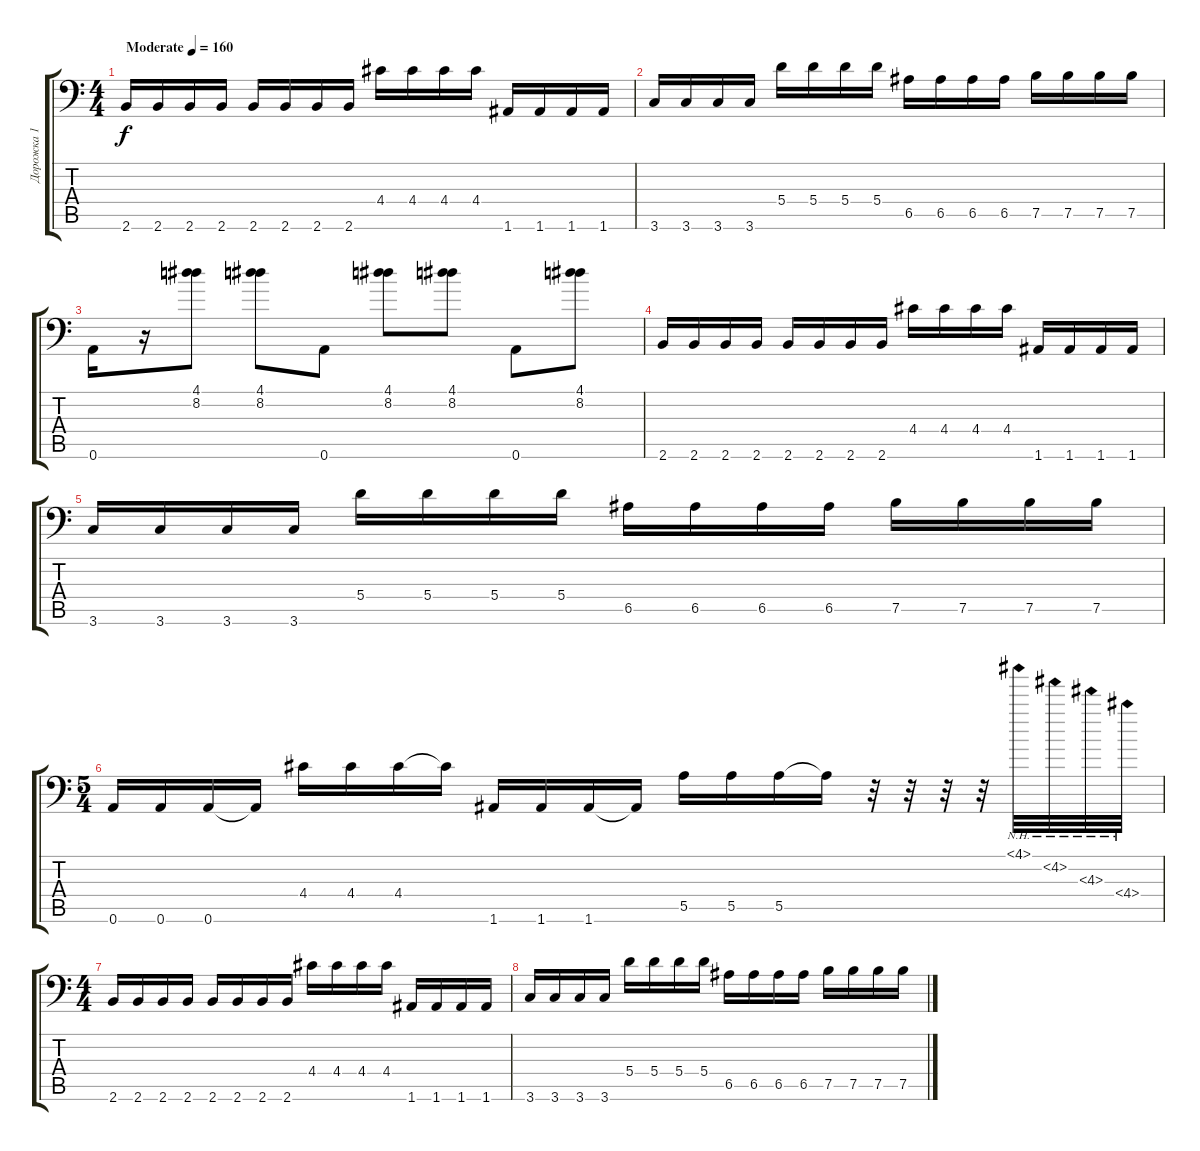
\track ("Дорожка 1" "Дорожка 1") {instrument distortionguitar}
\staff {score tabs}
\tuning (B3 Gb3 D3 A2 E2 A1) {hide}
\ts (4 4)
\tempo (160 "Moderate")
\clef f4
\ks c
2.6.16{dy f instrument distortionguitar} 2.6.16 2.6.16 2.6.16 2.6.16 2.6.16 2.6.16 2.6.16 4.4.16 4.4.16 4.4.16 4.4.16 1.6.16 1.6.16 1.6.16 1.6.16 |
3.6.16 3.6.16 3.6.16 3.6.16 5.4.16 5.4.16 5.4.16 5.4.16 6.5.16 6.5.16 6.5.16 6.5.16 7.5.16 7.5.16 7.5.16 7.5.16 |
0.6.16 r.16 (4.1 8.2).8 (4.1 8.2).8 0.6.8 (4.1 8.2).8 (4.1 8.2).8 0.6.8 (4.1 8.2).8 |
2.6.16 2.6.16 2.6.16 2.6.16 2.6.16 2.6.16 2.6.16 2.6.16 4.4.16 4.4.16 4.4.16 4.4.16 1.6.16 1.6.16 1.6.16 1.6.16 |
3.6.16 3.6.16 3.6.16 3.6.16 5.4.16 5.4.16 5.4.16 5.4.16 6.5.16 6.5.16 6.5.16 6.5.16 7.5.16 7.5.16 7.5.16 7.5.16 |
\ts (5 4)
0.6.16 0.6.16 0.6.16 0.6{t}.16 4.4.16 4.4.16 4.4.16 4.4{t}.16 1.6.16 1.6.16 1.6.16 1.6{t}.16 5.5.16 5.5.16 5.5.16 5.5{t}.16 r.32 r.32 r.32 r.32 4.1{nh}.32 4.2{nh}.32 4.3{nh}.32 4.4{nh}.32 |
\ts (4 4)
2.6.16 2.6.16 2.6.16 2.6.16 2.6.16 2.6.16 2.6.16 2.6.16 4.4.16 4.4.16 4.4.16 4.4.16 1.6.16 1.6.16 1.6.16 1.6.16 |
3.6.16 3.6.16 3.6.16 3.6.16 5.4.16 5.4.16 5.4.16 5.4.16 6.5.16 6.5.16 6.5.16 6.5.16 7.5.16 7.5.16 7.5.16 7.5.16
